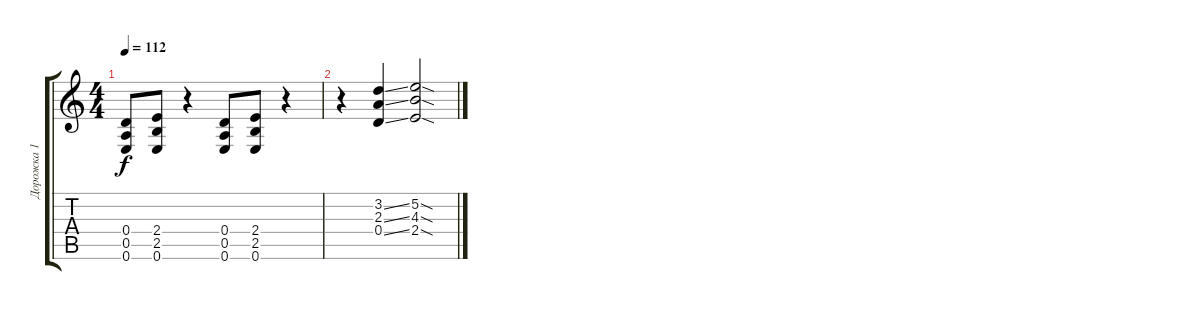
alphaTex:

\track ("Дорожка 1" "Дорожка 1") {instrument electricguitarclean}
\staff {score tabs}
\tuning (E4 B3 G3 D3 A2 E2) {hide}
\ts (4 4)
\tempo 112
\clef g2
\ks c
(0.4 0.5 0.6).8{dy f} (2.4 2.5 0.6).8 r.4 (0.4 0.5 0.6).8 (2.4 2.5 0.6).8 r.4 |
r.4 (3.2{ss} 2.3{ss} 0.4{ss}).4 (5.2{sod} 4.3{sod} 2.4{sod}).2
